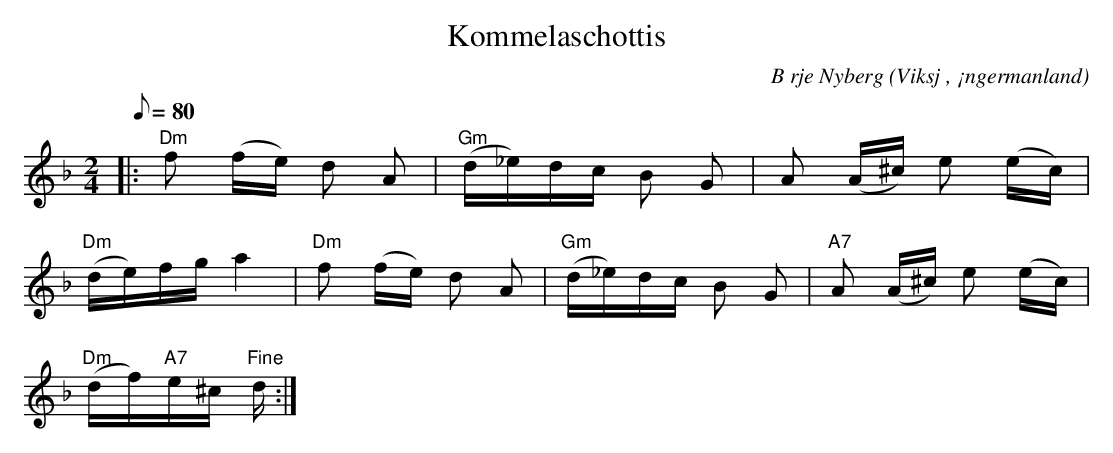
X:1
T:Kommelaschottis
C:B rje Nyberg
O:Viksj , ¡ngermanland
M:2/4
L:1/8
Q:80
K:Dm
|: "Dm"f (f/2e/2) d A | "Gm"(d/2_e/2)d/2c/2 B G | A (A/2^c/2) e (e/2c/2) |
 "Dm"(d/2e/2)f/2g/2 a2 | "Dm"f (f/2e/2) d A | "Gm" (d/2_e/2)d/2c/2 B G | "A7"A (A/2^c/2) e (e/2c/2) |
"Dm"(d/2f/2)"A7"e/2^c/2 "Fine"d/2:|
